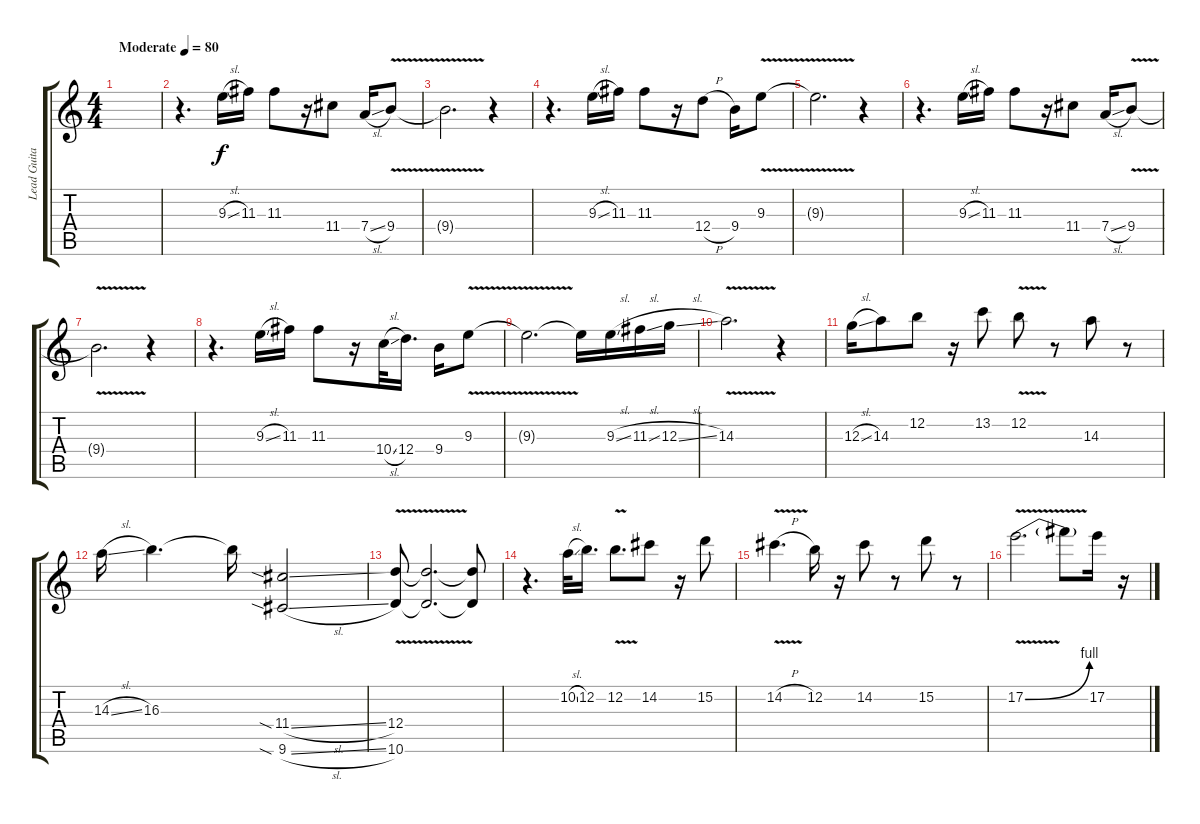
\track ("Lead Guitar" "Lead Guita") {instrument distortionguitar}
\staff {score tabs}
\tuning (E4 B3 G3 D3 A2 E2) {hide}
\ts (4 4)
\tempo (80 "Moderate")
\clef g2
\ks c
|
r.4{d} 9.3{sl}.16 11.3.16 11.3.8 r.16 11.4.8 7.4{sl}.16 9.4{v}.8 |
9.4{t}.2{d} r.4 |
r.4{d} 9.3{sl}.16 11.3.16 11.3.8 r.16 12.4{h}.8 9.4.16 9.3{v}.8 |
9.3{t}.2{d} r.4 |
r.4{d} 9.3{sl}.16 11.3.16 11.3.8 r.16 11.4.8 7.4{sl}.16 9.4{v}.8 |
9.4{t}.2{d} r.4 |
r.4{d} 9.3{sl}.16 11.3.16 11.3.8 r.16 10.4{sl}.32 12.4.16{d} 9.4.16 9.3{v}.8 |
9.3{t}.2{d} 9.3{t}.16 9.3{sl}.16 11.3{sl}.16 12.3{sl}.16 |
14.3{v}.2{d} r.4 |
12.3{sl}.16 14.3.8 12.2.8 r.16 13.2.8 12.2{v}.8 r.8 14.3.8 r.8 |
14.3{sl}.16 16.3.4{d} 16.3{t}.16 (11.4{sia sl} 9.6{sia sl}).2 |
(12.4{v} 10.6{v}).8 (12.4{t} 10.6{t}).2{d} (12.4{t} 10.6{t}).8 |
r.4{d} 10.2{sl}.32 12.2.16{d} 12.2{v}.8{d} 14.2.8 r.16 15.2.8 |
14.2{v h}.4{d} 12.2.16 r.16 14.2.8 r.8 15.2.8 r.8 |
17.2{be (bend 0 0 60 4) v}.2{d} 17.2{t}.8 17.2.16 r.16
